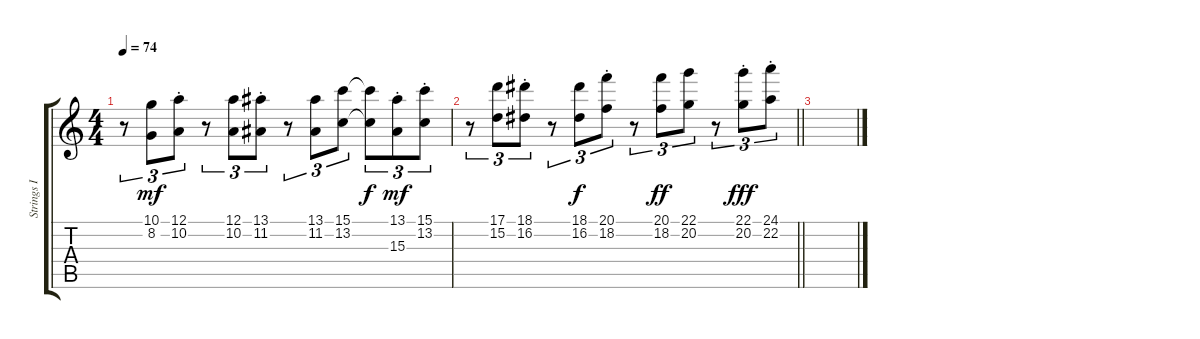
\track ("Strings I" "Strings I") {instrument stringensemble1}
\staff {score tabs}
\tuning (A4 B3 G3 D3 A2 E2) {hide}
\ts (4 4)
\tempo 74
\clef g2
\ks c
r.8{tu (3 2) dy mf} (10.1 8.2).8{tu (3 2)} (12.1{st} 10.2{st}).8{tu (3 2)} r.8{tu (3 2)} (12.1 10.2).8{tu (3 2)} (13.1{st} 11.2{st}).8{tu (3 2)} r.8{tu (3 2)} (13.1 11.2).8{tu (3 2)} (15.1 13.2).8{tu (3 2)} (15.1{t} 13.2{t}).8{tu (3 2) dy f} (13.1{st} 15.3{st}).8{tu (3 2) dy mf} (15.1{st} 13.2{st}).8{tu (3 2)} |
\barLineRight lightlight
r.8{tu (3 2)} (17.1 15.2).8{tu (3 2)} (18.1{st} 16.2{st}).8{tu (3 2)} r.8{tu (3 2)} (18.1 16.2).8{tu (3 2) dy f} (20.1{st} 18.2{st}).8{tu (3 2)} r.8{tu (3 2)} (20.1 18.2).8{tu (3 2) dy ff} (22.1 20.2).8{tu (3 2)} r.8{tu (3 2)} (22.1{st} 20.2{st}).8{tu (3 2) dy fff} (24.1{st} 22.2{st}).8{tu (3 2)} |
\section ("" "")
